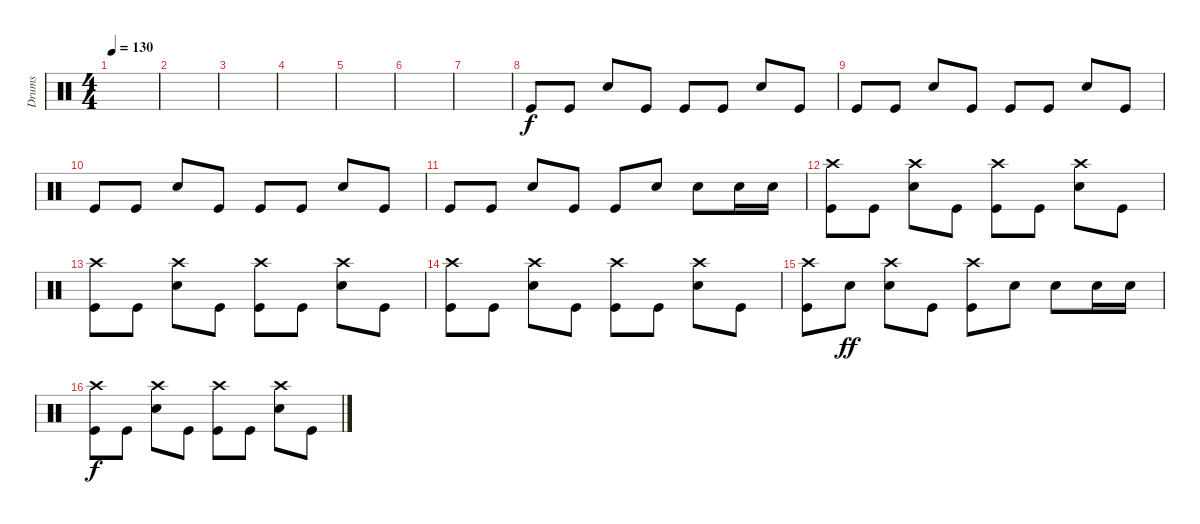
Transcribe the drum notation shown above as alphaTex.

\track ("Drums" "Drums") {instrument percussion}
\staff {score}
\articulation defaults
\ts (4 4)
\tempo 130
\clef neutral
\ks c
|
|
|
|
|
|
|
"Kick (hit)".8{dy f} "Kick (hit)".8 "Electric Snare (hit)".8 "Kick (hit)".8 "Kick (hit)".8 "Kick (hit)".8 "Electric Snare (hit)".8 "Kick (hit)".8 |
"Kick (hit)".8 "Kick (hit)".8 "Electric Snare (hit)".8 "Kick (hit)".8 "Kick (hit)".8 "Kick (hit)".8 "Electric Snare (hit)".8 "Kick (hit)".8 |
"Kick (hit)".8 "Kick (hit)".8 "Electric Snare (hit)".8 "Kick (hit)".8 "Kick (hit)".8 "Kick (hit)".8 "Electric Snare (hit)".8 "Kick (hit)".8 |
"Kick (hit)".8 "Kick (hit)".8 "Electric Snare (hit)".8 "Kick (hit)".8 "Kick (hit)".8 "Electric Snare (hit)".8 "Electric Snare (hit)".8 "Electric Snare (hit)".16 "Electric Snare (hit)".16 |
("Crash high (hit)" "Kick (hit)").8 "Kick (hit)".8 ("Crash high (hit)" "Electric Snare (hit)").8 "Kick (hit)".8 ("Crash high (hit)" "Kick (hit)").8 "Kick (hit)".8 ("Crash high (hit)" "Electric Snare (hit)").8 "Kick (hit)".8 |
("Crash high (hit)" "Kick (hit)").8 "Kick (hit)".8 ("Crash high (hit)" "Electric Snare (hit)").8 "Kick (hit)".8 ("Crash high (hit)" "Kick (hit)").8 "Kick (hit)".8 ("Crash high (hit)" "Electric Snare (hit)").8 "Kick (hit)".8 |
("Crash high (hit)" "Kick (hit)").8 "Kick (hit)".8 ("Crash high (hit)" "Electric Snare (hit)").8 "Kick (hit)".8 ("Crash high (hit)" "Kick (hit)").8 "Kick (hit)".8 ("Crash high (hit)" "Electric Snare (hit)").8 "Kick (hit)".8 |
("Crash high (hit)" "Kick (hit)").8 "Electric Snare (hit)".8{dy ff} ("Crash high (hit)" "Electric Snare (hit)").8 "Kick (hit)".8 ("Crash high (hit)" "Kick (hit)").8 "Electric Snare (hit)".8 "Electric Snare (hit)".8 "Electric Snare (hit)".16 "Electric Snare (hit)".16 |
("Crash high (hit)" "Kick (hit)").8{dy f} "Kick (hit)".8 ("Crash high (hit)" "Electric Snare (hit)").8 "Kick (hit)".8 ("Crash high (hit)" "Kick (hit)").8 "Kick (hit)".8 ("Crash high (hit)" "Electric Snare (hit)").8 "Kick (hit)".8
